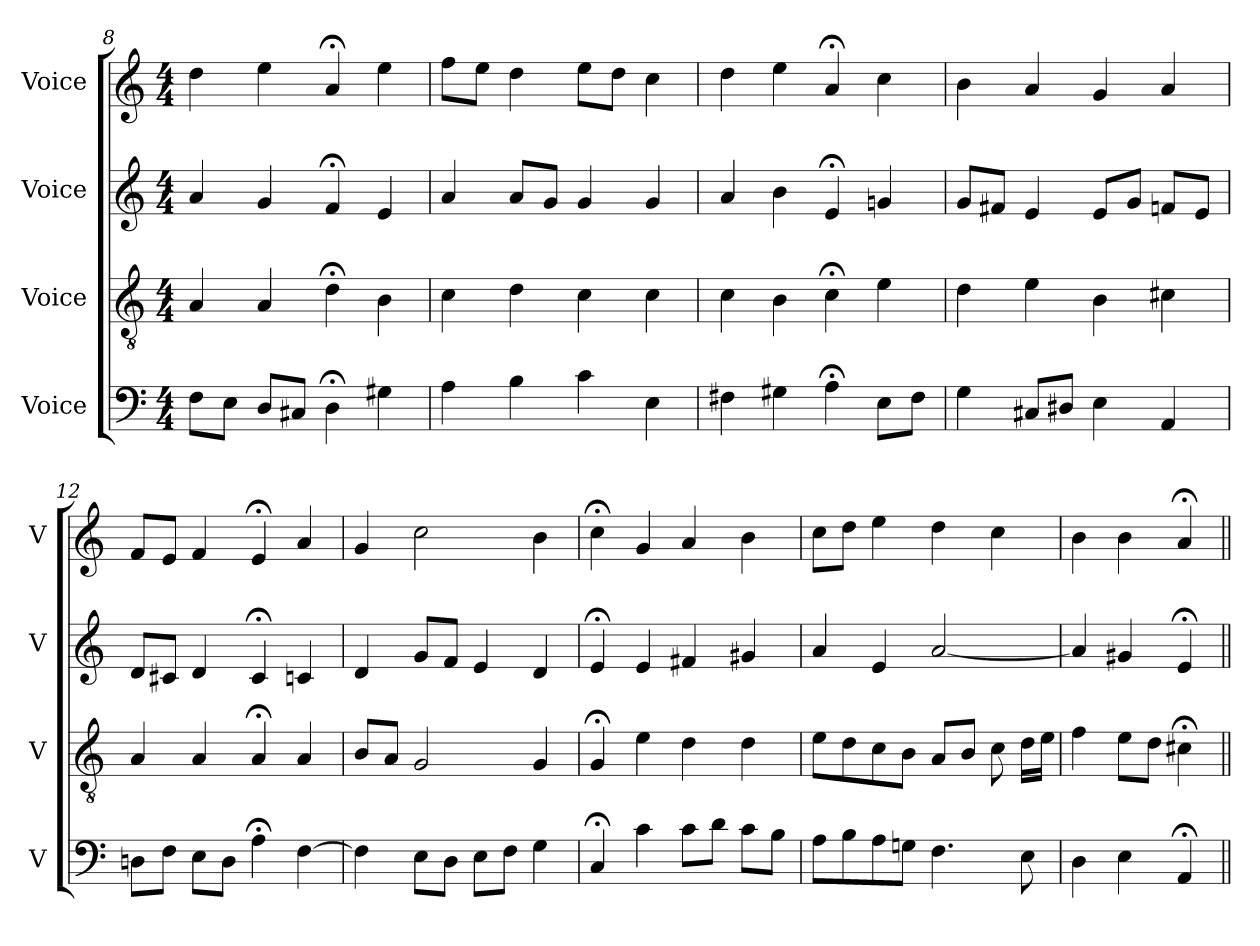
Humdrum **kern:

**kern	**kern	**kern	**kern
*part4	*part3	*part2	*part1
*staff4	*staff3	*staff2	*staff1
*I"Voice	*I"Voice	*I"Voice	*I"Voice
*I'V	*I'V	*I'V	*I'V
*clefF4	*clefGv2	*clefG2	*clefG2
*k[]	*k[]	*k[]	*k[]
*M4/4	*M4/4	*M4/4	*M4/4
=8	=8	=8	=8
8F\L	4A/	4a/	4dd\
8E\J	.	.	.
8D/L	4A/	4g/	4ee\
8C#X/J	.	.	.
4D;<\	4d;<\	4f;</	4a;</
4G#X\	4B\	4e/	4ee\
=9	=9	=9	=9
4A\	4c\	4a/	8ff\L
.	.	.	8ee\J
4B\	4d\	8a/L	4dd\
.	.	8g/J	.
4c\	4c\	4g/	8ee\L
.	.	.	8dd\J
4E\	4c\	4g/	4cc\
=10	=10	=10	=10
4F#X\	4c\	4a/	4dd\
4G#X\	4B\	4b\	4ee\
4A;<\	4c;<\	4e;</	4a;</
8E\L	4e\	4gn/	4cc\
8F#\J	.	.	.
!!LO:PB:g=z
=11	=11	=11	=11
4G\	4d\	8g/L	4b\
.	.	8f#X/J	.
8C#X/L	4e\	4e/	4a/
8D#X/J	.	.	.
4E\	4B\	8e/L	4g/
.	.	8g/J	.
4AA/	4c#X\	8fn/L	4a/
.	.	8e/J	.
=12	=12	=12	=12
8Dn\L	4A/	8d/L	8f/L
8F\J	.	8c#X/J	8e/J
8E\L	4A/	4d/	4f/
8D\J	.	.	.
4A;<\	4A;</	4c#;</	4e;</
[4F\	4A/	4cn/	4a/
=13	=13	=13	=13
4F\]	8B/L	4d/	4g/
.	8A/J	.	.
8E\L	2G/	8g/L	2cc\
8D\J	.	8f/J	.
8E\L	.	4e/	.
8F\J	.	.	.
4G\	4G/	4d/	4b\
=14	=14	=14	=14
4C;</	4G;</	4e;</	4cc;<\
4c\	4e\	4e/	4g/
8c\L	4d\	4f#X/	4a/
8d\J	.	.	.
8c\L	4d\	4g#X/	4b\
8B\J	.	.	.
=15	=15	=15	=15
8A\L	8e\L	4a/	8cc\L
8B\	8d\	.	8dd\J
8A\	8c\	4e/	4ee\
8Gn\J	8B\J	.	.
4.F\	8A/L	[2a/	4dd\
.	8B/J	.	.
.	8c\	.	4cc\
8E\	16d\LL	.	.
.	16e\JJ	.	.
!!LO:LB:g=z
=16	=16	=16	=16
4D\	4f\	4a/]	4b\
4E\	8e\L	4g#X/	4b\
.	8d\J	.	.
4AA;</	4c#X;<\	4e;</	4a;</
=||	=||	=||	=||
*-	*-	*-	*-
